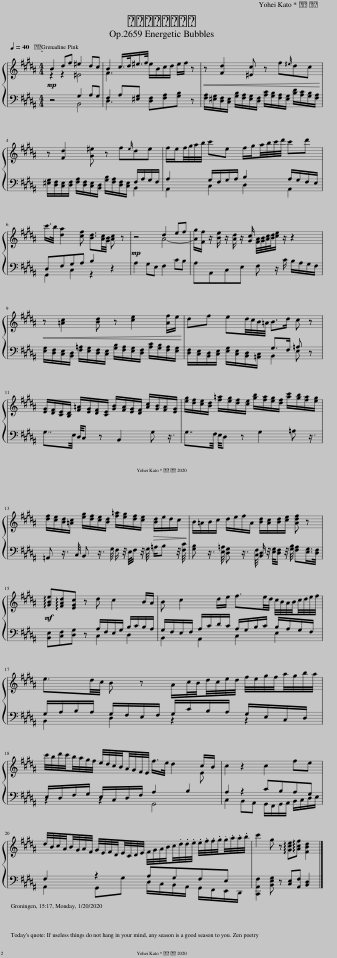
X:1
%%score { ( 1 2 ) | ( 3 4 ) }
L:1/8
Q:1/4=40
M:4/4
I:linebreak $
K:B
V:1 treble
V:2 treble
V:3 bass
V:4 bass
V:1
!mp! B2 df ^e2 dc | B2 c/>d/^e/>f/ e/B/c/d/ e/f/ z |!<(! z [Fd]2 [^Ec] z f{^e}dc!<)! |$ z [Fd]2 [G^e] z f{e}de | f/e/f/4g/4a/4b/4 c'e f/g/a/4b/4c'/4d'/4 c'd' |$ %5
 c'/>b/ [da]2 [cf] [Bd]3/2[Ac]/4[GB]/4 [Ac] z |!mp! z4 A4- | [Ag]/[Ff]/ z/ [Be]/ z/ [Ad]/ z/ [Gc]/ [FA]/4[GB]/4[Ac]/4[Bd]/4[ce]/ z/ z2 |$!<(! z [=Ac]2 [Bd] z [ce]2 [Af]/e/!<)! | df ed/4c/4B/4=A/4 B>d c z |$ %10
 [EG]/[DF]/[CE]/[B,D]/ [F=A]/[EG]/[DF]/[CE]/ [GB]/[FA]/[EG]/[DF]/ [Ac]/[GB]/[FA]/[EG]/ | [eg]/[df]/[ce]/[Bd]/ [f=a]/[eg]/[df]/[ce]/ [gb]/[fa]/[eg]/[df]/ [ac']/[gb]/[fa]/[eg]/ |$ [df]/[ce]/[Bd]/[=Ac]/ [eg]/[df]/[ce]/[Bd]/ [f=a]/[eg]/[df]/[ce]/!>(! [Bd]/e/d/c/!>)! | B/=A/B/c/ d/e/f/A/ [Bd]/[Ac]/[Bd]/[ce]/ [Adf] z |$!mf! !arpeggio![GBe]!arpeggio![FAd][EGc] z d c2 B/A/ | %15
 B c2 d/e/ f3/2e/4d/4 c/4B/4A/4B/4c/4d/4e/4f/4 |$ e3/2d/4c/4 B z A/c/4B/4d/4c/4e/4d/4 f/4e/4g/4f/4a/4g/4b/4a/4 |$ c'/4b/4d'/4c'/4b/4a/4g/4f/4 e/4d/4c/4B/4A/4G/4F/4E/4 f/>e/ d2 c/B/ | c2 z2 c2 fe |$ d/4B/4c/4A/4B/4G/4A/4F/4 G/4E/4F/4D/4E/4C/4D/4E/4 F/4G/4A/4B/4c/4.d/4.d/4.e/4 .e/4.f/4.f/4.g/4.g/4.a/4.a/4.b/4 | %20
 c'2 g z !arpeggio![Gce]!arpeggio![Acf] [FBd]2 |] %21
V:2
 z2 z2 ^E4 | F3 x5 | x8 |$ x8 | x8 |$ %5
 x8 | x4 d2 ef | x8 |$ x8 | x8 |$ %10
 x8 | x8 |$ x8 | x8 |$ x8 | %15
 x8 |$ x8 |$ x7 E | x8 |$ x8 | %20
 x8 |] %21
V:3
 z4 G,2 A,G, | F,2 A,[^E,G,] [D,F,][F,A,][G,B,] z | [F,A,]/[^E,G,]/[D,F,]/[C,E,]/ [G,B,]/[F,A,]/[E,G,]/[D,F,]/ [A,C]/[G,B,]/[F,A,]/[E,G,]/ [B,D]/[A,C]/[G,B,]/[F,A,]/ |$ [^E,G,]/[D,F,]/[C,E,]/[D,F,]/ [F,A,]/[D,F,]/[C,E,]/[B,,D,]/ [G,B,]/[F,A,]/[D,F,]/[C,E,]/ F,/A,/G,/F,/ | A,2 G,/F,/G,/A,/ B,2 A,/G,/F,/E,/ |$ %5
 D,F,G,A, B,2 z2 | A,2 G,E, F,2 CB, | A,A,,C,E, F, z/ C/ B,/A,/G,/F,/ |$ [E,G,]/[D,F,]/[C,E,]/[B,,D,]/ [F,=A,]/[E,G,]/[D,F,]/[C,E,]/ [G,B,]/[F,A,]/[E,G,]/[D,F,]/ [A,C]/[G,B,]/[F,A,]/[E,G,]/ | [D,F,]/[C,E,]/[B,,D,]/[C,E,]/ [E,G,]/[C,E,]/[B,,D,]/[=A,,C,]/ B,,2 E, z |$ %10
 G,7/4E,/4 D,/4C, z B,,2 G, z3/4 | G,7/4F,/4 E,/4D, z G,2 =A, z3/4 |$ =A,, z3/4 C,/4 B,, z3/4 G,/4 F,/ z/4 E,/4F,/ z/4 G,/4 =A,/B, z/4 [F,C]/4 | [G,B,] z3/4 [E,=A,]/4 [D,G,] z3/4 [C,F,]/4 [B,,D,]/ z/4 [E,G,]/4[D,F,]/ z/4 [G,B,]/4 [F,A,][E,G,]/>[D,F,]/ |$ [B,,E,][C,F,][D,G,] z C,2 D,2 | %15
 B,,2 A,,2 C,2 E,2 |$ B,,2 D,2 z2 z2 |$ z2 z2 G,,4 | C,2 B,,A,, G,,/F,,/G,,/A,,/ B,,/C,/D,/E,/ |$ A,,2 G,,G, D,/C,/B,,/A,,/ G,,/F,,/E,,/D,,/ | %20
 [C,,A,,F,]2 [B,,E,G,] z [C,E,][A,,F,] [B,,D,]2 |] %21
V:4
 x4 B,,4 | D,3 x5 | x8 |$ x6 B,,2 | A,,2 C,2 D,2 A,,2 |$ %5
 G,,2 C,2 z2 x2 | x8 | x8 |$ x8 | x4 G,>F, =A, x |$ %10
 x8 | x8 |$ x8 | x8 |$ x4 A,/F,/E,/G,/ B,/C/B,/A,/ | %15
 G,/F,/E,/F,/ A,/C/D/C/ A,/G,/B,/C/ B,/A,/G,/F,/ |$ G,/A,/B,/A,/ G,/F,/E,/F,/ G,/C/B,/A,/ G,/E,/C,/D,/ |$ E,/D,/F,/G,/ E,/C,/D,/F,/ A,2 B,2 | A,2 z2 CB,A,G, |$ F,2 z2 A,G,F,E, | %20
 x8 |] %21
